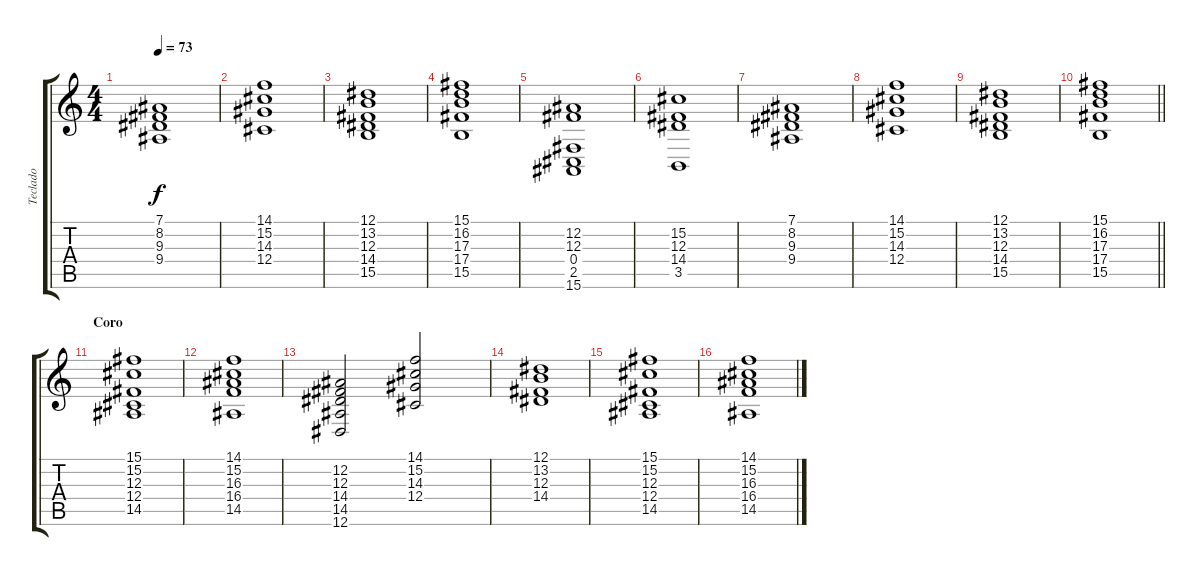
\track ("Teclado" "Teclado") {instrument synthstrings1}
\staff {score tabs}
\tuning (Eb4 Bb3 Gb3 Db3 Ab2 Eb2) {hide}
\ts (4 4)
\tempo 73
\clef g2
\ks c
(7.1 8.2 9.3 9.4).1{dy f} |
(14.1 15.2 14.3 12.4).1 |
(12.1 13.2 12.3 14.4 15.5).1 |
(15.1 16.2 17.3 17.4 15.5).1 |
(12.2 12.3 0.4 2.5 15.6).1 |
(15.2 12.3 14.4 3.5).1 |
(7.1 8.2 9.3 9.4).1 |
(14.1 15.2 14.3 12.4).1 |
(12.1 13.2 12.3 14.4 15.5).1 |
\barLineRight lightlight
(15.1 16.2 17.3 17.4 15.5).1 |
\section ("" "Coro")
(15.1 15.2 12.3 12.4 14.5).1 |
(14.1 15.2 16.3 16.4 14.5).1 |
(12.2 12.3 14.4 14.5 12.6).2 (14.1 15.2 14.3 12.4).2 |
(12.1 13.2 12.3 14.4).1 |
(15.1 15.2 12.3 12.4 14.5).1 |
(14.1 15.2 16.3 16.4 14.5).1
